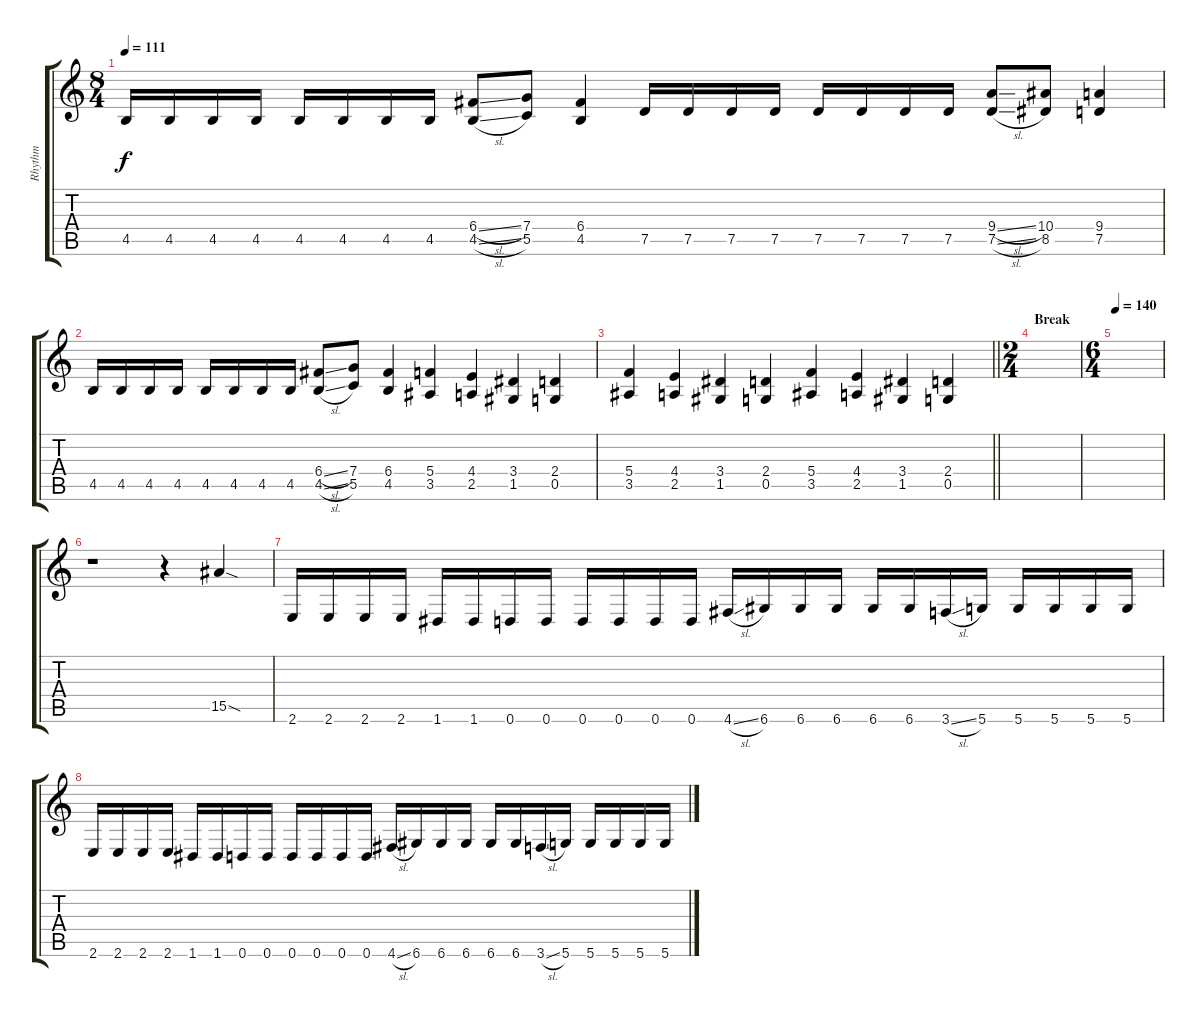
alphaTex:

\track ("Rhythm" "Rhythm") {instrument distortionguitar}
\staff {score tabs}
\tuning (D4 A3 F3 C3 G2 D2) {hide}
\ts (8 4)
\tempo 111
\clef g2
\ks c
4.5.16{dy f} 4.5.16 4.5.16 4.5.16 4.5.16 4.5.16 4.5.16 4.5.16 (6.4{sl} 4.5{sl}).8 (7.4 5.5).8 (6.4 4.5).4 7.5.16 7.5.16 7.5.16 7.5.16 7.5.16 7.5.16 7.5.16 7.5.16 (9.4{sl} 7.5{sl}).8 (10.4 8.5).8 (9.4 7.5).4 |
4.5.16 4.5.16 4.5.16 4.5.16 4.5.16 4.5.16 4.5.16 4.5.16 (6.4{sl} 4.5{sl}).8 (7.4 5.5).8 (6.4 4.5).4 (5.4 3.5).4 (4.4 2.5).4 (3.4 1.5).4 (2.4 0.5).4 |
\barLineRight lightlight
(5.4 3.5).4 (4.4 2.5).4 (3.4 1.5).4 (2.4 0.5).4 (5.4 3.5).4 (4.4 2.5).4 (3.4 1.5).4 (2.4 0.5).4 |
\ts (2 4)
\section ("" "Break")
|
\ts (6 4)
\tempo 140
|
r.1 r.4 15.5{sod}.4 |
2.6.16 2.6.16 2.6.16 2.6.16 1.6.16 1.6.16 0.6.16 0.6.16 0.6.16 0.6.16 0.6.16 0.6.16 4.6{sl}.16 6.6.16 6.6.16 6.6.16 6.6.16 6.6.16 3.6{sl}.16 5.6.16 5.6.16 5.6.16 5.6.16 5.6.16 |
2.6.16 2.6.16 2.6.16 2.6.16 1.6.16 1.6.16 0.6.16 0.6.16 0.6.16 0.6.16 0.6.16 0.6.16 4.6{sl}.16 6.6.16 6.6.16 6.6.16 6.6.16 6.6.16 3.6{sl}.16 5.6.16 5.6.16 5.6.16 5.6.16 5.6.16
